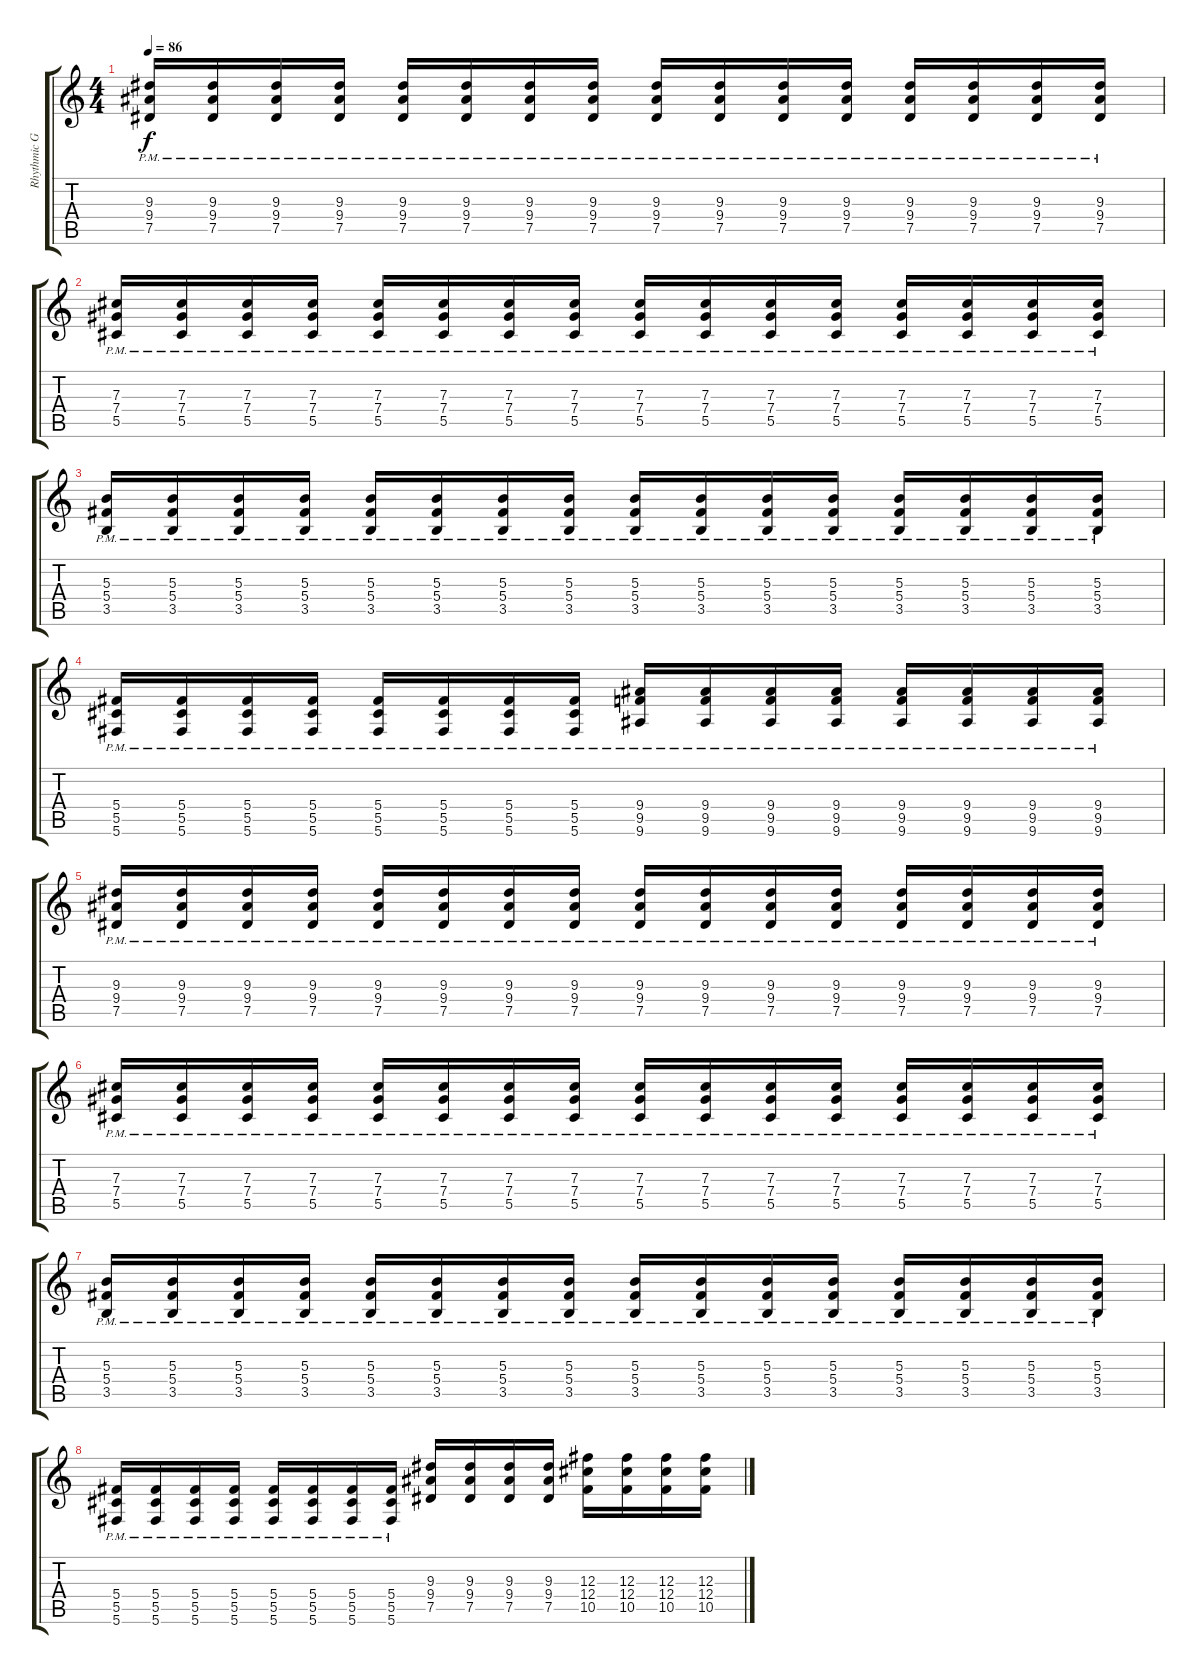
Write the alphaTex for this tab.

\track ("Rhythmic Guitar" "Rhythmic G") {instrument distortionguitar}
\staff {score tabs}
\tuning (Eb4 Bb3 Gb3 Db3 Ab2 Db2) {hide}
\ts (4 4)
\tempo 86
\clef g2
\ks c
(9.3{pm} 9.4{pm} 7.5{pm}).16{dy f instrument distortionguitar} (9.3{pm} 9.4{pm} 7.5{pm}).16 (9.3{pm} 9.4{pm} 7.5{pm}).16 (9.3{pm} 9.4{pm} 7.5{pm}).16 (9.3{pm} 9.4{pm} 7.5{pm}).16 (9.3{pm} 9.4{pm} 7.5{pm}).16 (9.3{pm} 9.4{pm} 7.5{pm}).16 (9.3{pm} 9.4{pm} 7.5{pm}).16 (9.3{pm} 9.4{pm} 7.5{pm}).16 (9.3{pm} 9.4{pm} 7.5{pm}).16 (9.3{pm} 9.4{pm} 7.5{pm}).16 (9.3{pm} 9.4{pm} 7.5{pm}).16 (9.3{pm} 9.4{pm} 7.5{pm}).16 (9.3{pm} 9.4{pm} 7.5{pm}).16 (9.3{pm} 9.4{pm} 7.5{pm}).16 (9.3{pm} 9.4{pm} 7.5{pm}).16 |
(7.3{pm} 7.4{pm} 5.5{pm}).16 (7.3{pm} 7.4{pm} 5.5{pm}).16 (7.3{pm} 7.4{pm} 5.5{pm}).16 (7.3{pm} 7.4{pm} 5.5{pm}).16 (7.3{pm} 7.4{pm} 5.5{pm}).16 (7.3{pm} 7.4{pm} 5.5{pm}).16 (7.3{pm} 7.4{pm} 5.5{pm}).16 (7.3{pm} 7.4{pm} 5.5{pm}).16 (7.3{pm} 7.4{pm} 5.5{pm}).16 (7.3{pm} 7.4{pm} 5.5{pm}).16 (7.3{pm} 7.4{pm} 5.5{pm}).16 (7.3{pm} 7.4{pm} 5.5{pm}).16 (7.3{pm} 7.4{pm} 5.5{pm}).16 (7.3{pm} 7.4{pm} 5.5{pm}).16 (7.3{pm} 7.4{pm} 5.5{pm}).16 (7.3{pm} 7.4{pm} 5.5{pm}).16 |
(5.3{pm} 5.4{pm} 3.5{pm}).16 (5.3{pm} 5.4{pm} 3.5{pm}).16 (5.3{pm} 5.4{pm} 3.5{pm}).16 (5.3{pm} 5.4{pm} 3.5{pm}).16 (5.3{pm} 5.4{pm} 3.5{pm}).16 (5.3{pm} 5.4{pm} 3.5{pm}).16 (5.3{pm} 5.4{pm} 3.5{pm}).16 (5.3{pm} 5.4{pm} 3.5{pm}).16 (5.3{pm} 5.4{pm} 3.5{pm}).16 (5.3{pm} 5.4{pm} 3.5{pm}).16 (5.3{pm} 5.4{pm} 3.5{pm}).16 (5.3{pm} 5.4{pm} 3.5{pm}).16 (5.3{pm} 5.4{pm} 3.5{pm}).16 (5.3{pm} 5.4{pm} 3.5{pm}).16 (5.3{pm} 5.4{pm} 3.5{pm}).16 (5.3{pm} 5.4{pm} 3.5{pm}).16 |
(5.4{pm} 5.5{pm} 5.6{pm}).16 (5.4{pm} 5.5{pm} 5.6{pm}).16 (5.4{pm} 5.5{pm} 5.6{pm}).16 (5.4{pm} 5.5{pm} 5.6{pm}).16 (5.4{pm} 5.5{pm} 5.6{pm}).16 (5.4{pm} 5.5{pm} 5.6{pm}).16 (5.4{pm} 5.5{pm} 5.6{pm}).16 (5.4{pm} 5.5{pm} 5.6{pm}).16 (9.4{pm} 9.5{pm} 9.6{pm}).16 (9.4{pm} 9.5{pm} 9.6{pm}).16 (9.4{pm} 9.5{pm} 9.6{pm}).16 (9.4{pm} 9.5{pm} 9.6{pm}).16 (9.4{pm} 9.5{pm} 9.6{pm}).16 (9.4{pm} 9.5{pm} 9.6{pm}).16 (9.4{pm} 9.5{pm} 9.6{pm}).16 (9.4{pm} 9.5{pm} 9.6{pm}).16 |
(9.3{pm} 9.4{pm} 7.5{pm}).16 (9.3{pm} 9.4{pm} 7.5{pm}).16 (9.3{pm} 9.4{pm} 7.5{pm}).16 (9.3{pm} 9.4{pm} 7.5{pm}).16 (9.3{pm} 9.4{pm} 7.5{pm}).16 (9.3{pm} 9.4{pm} 7.5{pm}).16 (9.3{pm} 9.4{pm} 7.5{pm}).16 (9.3{pm} 9.4{pm} 7.5{pm}).16 (9.3{pm} 9.4{pm} 7.5{pm}).16 (9.3{pm} 9.4{pm} 7.5{pm}).16 (9.3{pm} 9.4{pm} 7.5{pm}).16 (9.3{pm} 9.4{pm} 7.5{pm}).16 (9.3{pm} 9.4{pm} 7.5{pm}).16 (9.3{pm} 9.4{pm} 7.5{pm}).16 (9.3{pm} 9.4{pm} 7.5{pm}).16 (9.3{pm} 9.4{pm} 7.5{pm}).16 |
(7.3{pm} 7.4{pm} 5.5{pm}).16 (7.3{pm} 7.4{pm} 5.5{pm}).16 (7.3{pm} 7.4{pm} 5.5{pm}).16 (7.3{pm} 7.4{pm} 5.5{pm}).16 (7.3{pm} 7.4{pm} 5.5{pm}).16 (7.3{pm} 7.4{pm} 5.5{pm}).16 (7.3{pm} 7.4{pm} 5.5{pm}).16 (7.3{pm} 7.4{pm} 5.5{pm}).16 (7.3{pm} 7.4{pm} 5.5{pm}).16 (7.3{pm} 7.4{pm} 5.5{pm}).16 (7.3{pm} 7.4{pm} 5.5{pm}).16 (7.3{pm} 7.4{pm} 5.5{pm}).16 (7.3{pm} 7.4{pm} 5.5{pm}).16 (7.3{pm} 7.4{pm} 5.5{pm}).16 (7.3{pm} 7.4{pm} 5.5{pm}).16 (7.3{pm} 7.4{pm} 5.5{pm}).16 |
(5.3{pm} 5.4{pm} 3.5{pm}).16 (5.3{pm} 5.4{pm} 3.5{pm}).16 (5.3{pm} 5.4{pm} 3.5{pm}).16 (5.3{pm} 5.4{pm} 3.5{pm}).16 (5.3{pm} 5.4{pm} 3.5{pm}).16 (5.3{pm} 5.4{pm} 3.5{pm}).16 (5.3{pm} 5.4{pm} 3.5{pm}).16 (5.3{pm} 5.4{pm} 3.5{pm}).16 (5.3{pm} 5.4{pm} 3.5{pm}).16 (5.3{pm} 5.4{pm} 3.5{pm}).16 (5.3{pm} 5.4{pm} 3.5{pm}).16 (5.3{pm} 5.4{pm} 3.5{pm}).16 (5.3{pm} 5.4{pm} 3.5{pm}).16 (5.3{pm} 5.4{pm} 3.5{pm}).16 (5.3{pm} 5.4{pm} 3.5{pm}).16 (5.3{pm} 5.4{pm} 3.5{pm}).16 |
(5.4{pm} 5.5{pm} 5.6{pm}).16 (5.4{pm} 5.5{pm} 5.6{pm}).16 (5.4{pm} 5.5{pm} 5.6{pm}).16 (5.4{pm} 5.5{pm} 5.6{pm}).16 (5.4{pm} 5.5{pm} 5.6{pm}).16 (5.4{pm} 5.5{pm} 5.6{pm}).16 (5.4{pm} 5.5{pm} 5.6{pm}).16 (5.4{pm} 5.5{pm} 5.6{pm}).16 (9.3 9.4 7.5).16 (9.3 9.4 7.5).16 (9.3 9.4 7.5).16 (9.3 9.4 7.5).16 (12.3 12.4 10.5).16 (12.3 12.4 10.5).16 (12.3 12.4 10.5).16 (12.3 12.4 10.5).16
